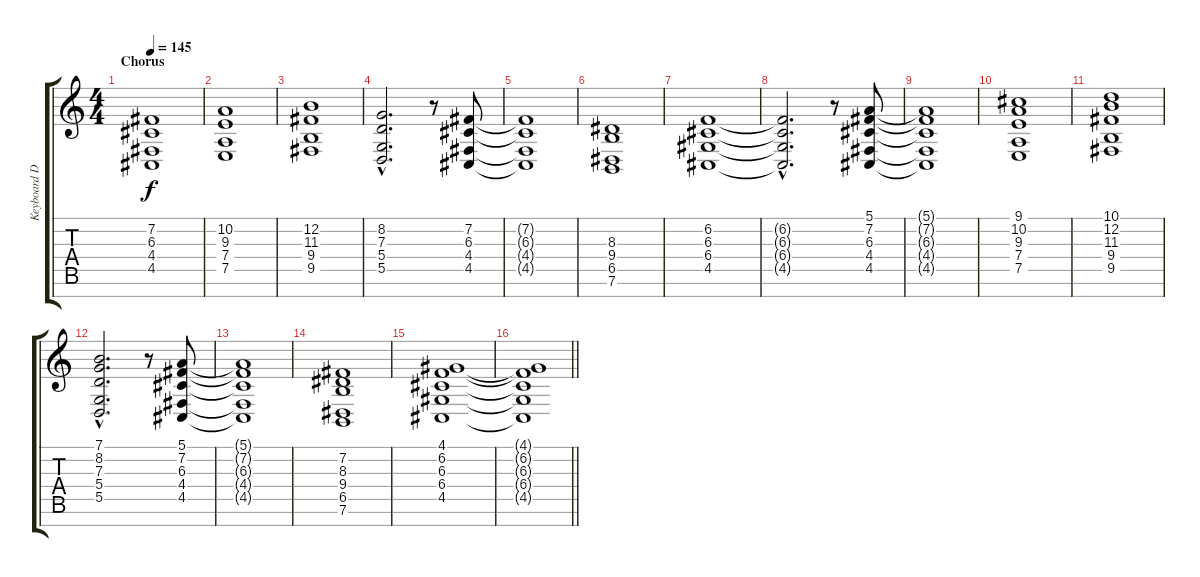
\track ("Keyboard Dub" "Keyboard D") {instrument stringensemble2}
\staff {score tabs}
\tuning (E4 B3 G3 D3 A2 E2 B1) {hide}
\ts (4 4)
\section ("" "Chorus")
\tempo 145
\clef g2
\ks c
(7.2 6.3 4.4 4.5).1{dy f} |
(10.2 9.3 7.4 7.5).1 |
(12.2 11.3 9.4 9.5).1 |
(8.2{hac} 7.3{hac} 5.4{hac} 5.5{hac}).2{d} r.8 (7.2 6.3 4.4 4.5).8 |
(7.2{t} 6.3{t} 4.4{t} 4.5{t}).1 |
(8.3 9.4 6.5 7.6).1 |
(6.2 6.3 6.4 4.5).1 |
(6.2{hac t} 6.3{hac t} 6.4{hac t} 4.5{hac t}).2{d} r.8 (5.1 7.2 6.3 4.4 4.5).8 |
(5.1{t} 7.2{t} 6.3{t} 4.4{t} 4.5{t}).1 |
(9.1 10.2 9.3 7.4 7.5).1 |
(10.1 12.2 11.3 9.4 9.5).1 |
(7.1{hac} 8.2{hac} 7.3{hac} 5.4{hac} 5.5{hac}).2{d} r.8 (5.1 7.2 6.3 4.4 4.5).8 |
(5.1{t} 7.2{t} 6.3{t} 4.4{t} 4.5{t}).1 |
(7.2 8.3 9.4 6.5 7.6).1 |
(4.1 6.2 6.3 6.4 4.5).1 |
\barLineRight lightlight
(4.1{t} 6.2{t} 6.3{t} 6.4{t} 4.5{t}).1
